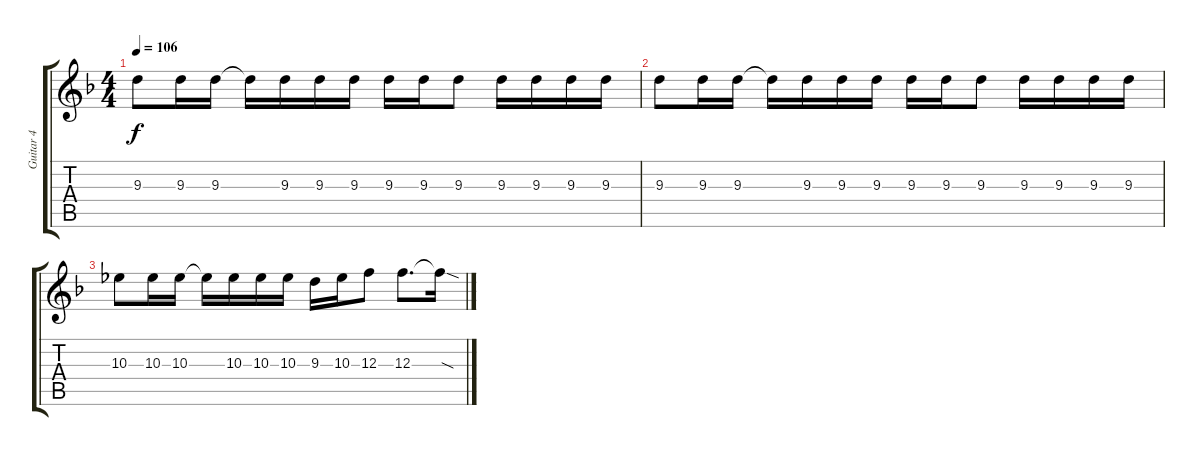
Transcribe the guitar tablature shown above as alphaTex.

\track ("Guitar 4" "Guitar 4") {instrument distortionguitar}
\staff {score tabs}
\tuning (D4 A3 F3 C3 G2 C2) {hide}
\ts (4 4)
\tempo 106
\clef g2
\ks f
9.3.8{dy f} 9.3.16 9.3.16 9.3{t}.16 9.3.16 9.3.16 9.3.16 9.3.16 9.3.16 9.3.8 9.3.16 9.3.16 9.3.16 9.3.16 |
9.3.8 9.3.16 9.3.16 9.3{t}.16 9.3.16 9.3.16 9.3.16 9.3.16 9.3.16 9.3.8 9.3.16 9.3.16 9.3.16 9.3.16 |
10.3.8 10.3.16 10.3.16 10.3{t}.16 10.3.16 10.3.16 10.3.16 9.3.16 10.3.16 12.3.8 12.3.8{d} 12.3{sod t}.16
